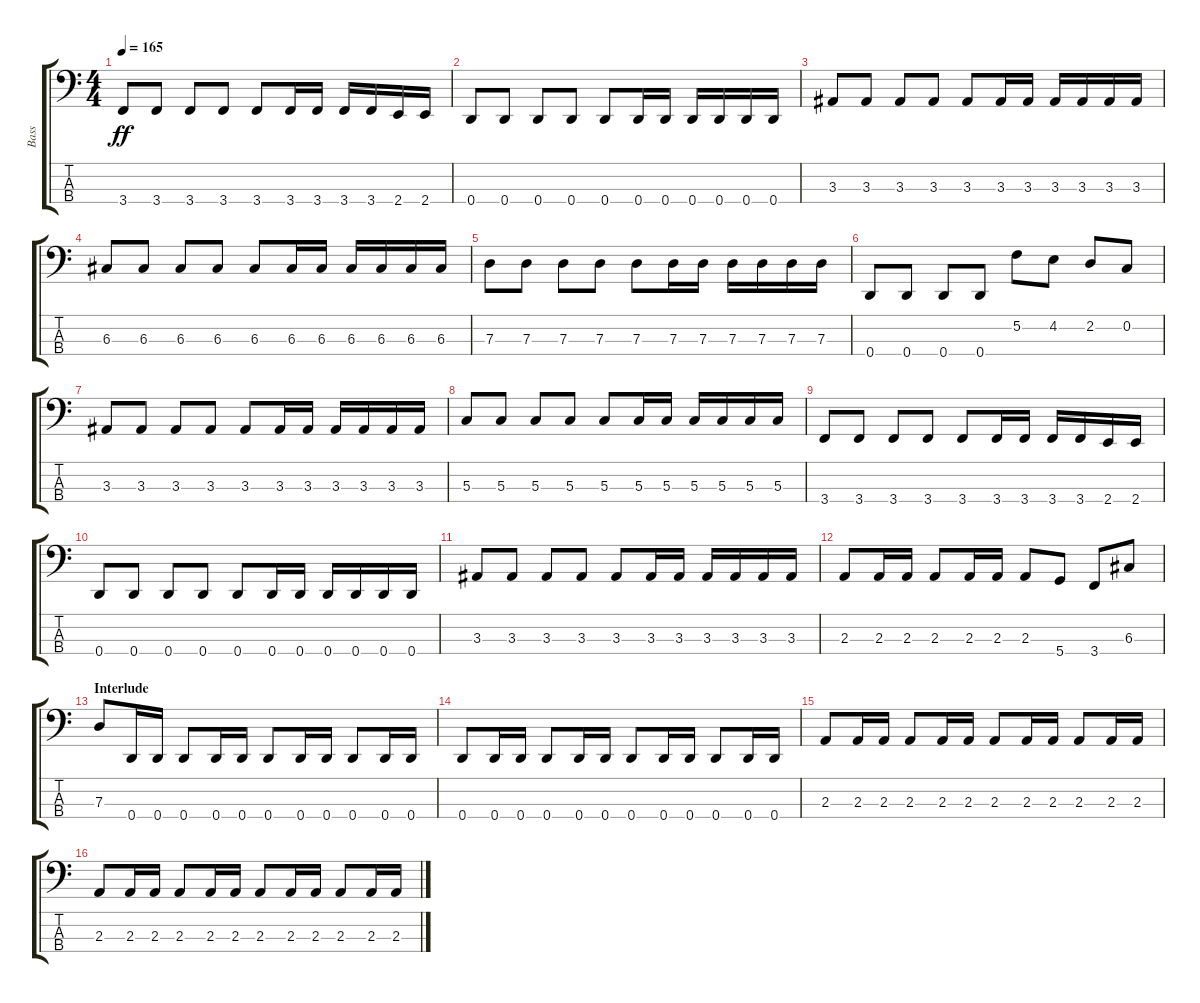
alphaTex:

\track ("Bass" "Bass") {instrument electricbasspick}
\staff {score tabs}
\tuning (F2 C2 G1 D1) {hide}
\ts (4 4)
\tempo 165
\clef f4
\ks c
3.4.8{dy ff} 3.4.8 3.4.8 3.4.8 3.4.8 3.4.16 3.4.16 3.4.16 3.4.16 2.4.16 2.4.16 |
0.4.8 0.4.8 0.4.8 0.4.8 0.4.8 0.4.16 0.4.16 0.4.16 0.4.16 0.4.16 0.4.16 |
3.3.8 3.3.8 3.3.8 3.3.8 3.3.8 3.3.16 3.3.16 3.3.16 3.3.16 3.3.16 3.3.16 |
6.3.8 6.3.8 6.3.8 6.3.8 6.3.8 6.3.16 6.3.16 6.3.16 6.3.16 6.3.16 6.3.16 |
7.3.8 7.3.8 7.3.8 7.3.8 7.3.8 7.3.16 7.3.16 7.3.16 7.3.16 7.3.16 7.3.16 |
0.4.8 0.4.8 0.4.8 0.4.8 5.2.8 4.2.8 2.2.8 0.2.8 |
3.3.8 3.3.8 3.3.8 3.3.8 3.3.8 3.3.16 3.3.16 3.3.16 3.3.16 3.3.16 3.3.16 |
5.3.8 5.3.8 5.3.8 5.3.8 5.3.8 5.3.16 5.3.16 5.3.16 5.3.16 5.3.16 5.3.16 |
3.4.8 3.4.8 3.4.8 3.4.8 3.4.8 3.4.16 3.4.16 3.4.16 3.4.16 2.4.16 2.4.16 |
0.4.8 0.4.8 0.4.8 0.4.8 0.4.8 0.4.16 0.4.16 0.4.16 0.4.16 0.4.16 0.4.16 |
3.3.8 3.3.8 3.3.8 3.3.8 3.3.8 3.3.16 3.3.16 3.3.16 3.3.16 3.3.16 3.3.16 |
2.3.8 2.3.16 2.3.16 2.3.8 2.3.16 2.3.16 2.3.8 5.4.8 3.4.8 6.3.8 |
\section ("" "Interlude")
7.3.8 0.4.16 0.4.16 0.4.8 0.4.16 0.4.16 0.4.8 0.4.16 0.4.16 0.4.8 0.4.16 0.4.16 |
0.4.8 0.4.16 0.4.16 0.4.8 0.4.16 0.4.16 0.4.8 0.4.16 0.4.16 0.4.8 0.4.16 0.4.16 |
2.3.8 2.3.16 2.3.16 2.3.8 2.3.16 2.3.16 2.3.8 2.3.16 2.3.16 2.3.8 2.3.16 2.3.16 |
2.3.8 2.3.16 2.3.16 2.3.8 2.3.16 2.3.16 2.3.8 2.3.16 2.3.16 2.3.8 2.3.16 2.3.16
